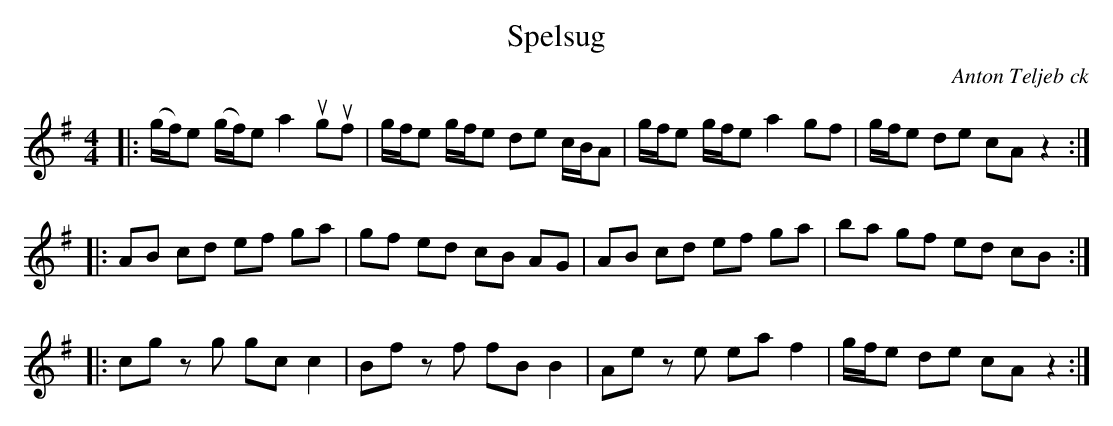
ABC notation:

X:1
T:Spelsug
C:Anton Teljeb ck
M:4/4
L:1/8
K:G
|: (g/f/)e (g/f/)e a2 uguf | g/f/e g/f/e de c/B/A | g/f/e g/f/e a2 gf | g/f/e de cA z2 :|
|: AB cd ef ga | gf ed cB AG | AB cd ef ga | ba gf ed cB :|
|:cg zg gc c2 | Bf zf fB B2 | Ae ze ea f2 | g/f/e de cA z2 :|
